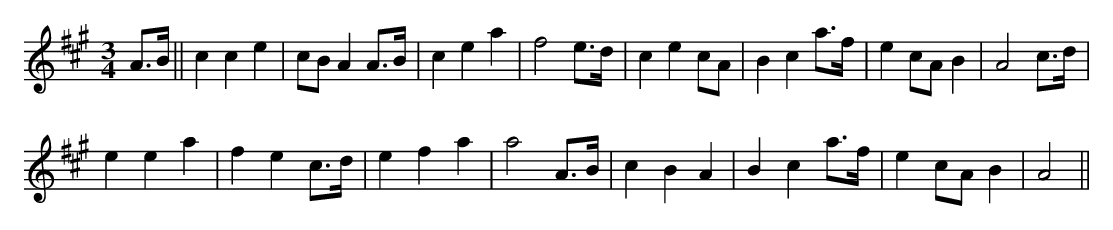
X:1
M:3/4
K:A
A>B||c2 c2 e2|cB A2 A>B|c2 e2 a2|f4 e>d|c2 e2 cA|B2 c2 a>f|e2 cA B2|A4 c>d|
e2 e2 a2|f2 e2 c>d|e2 f2 a2|a4 A>B|c2 B2 A2|B2 c2 a>f|e2 cA B2|A4||
